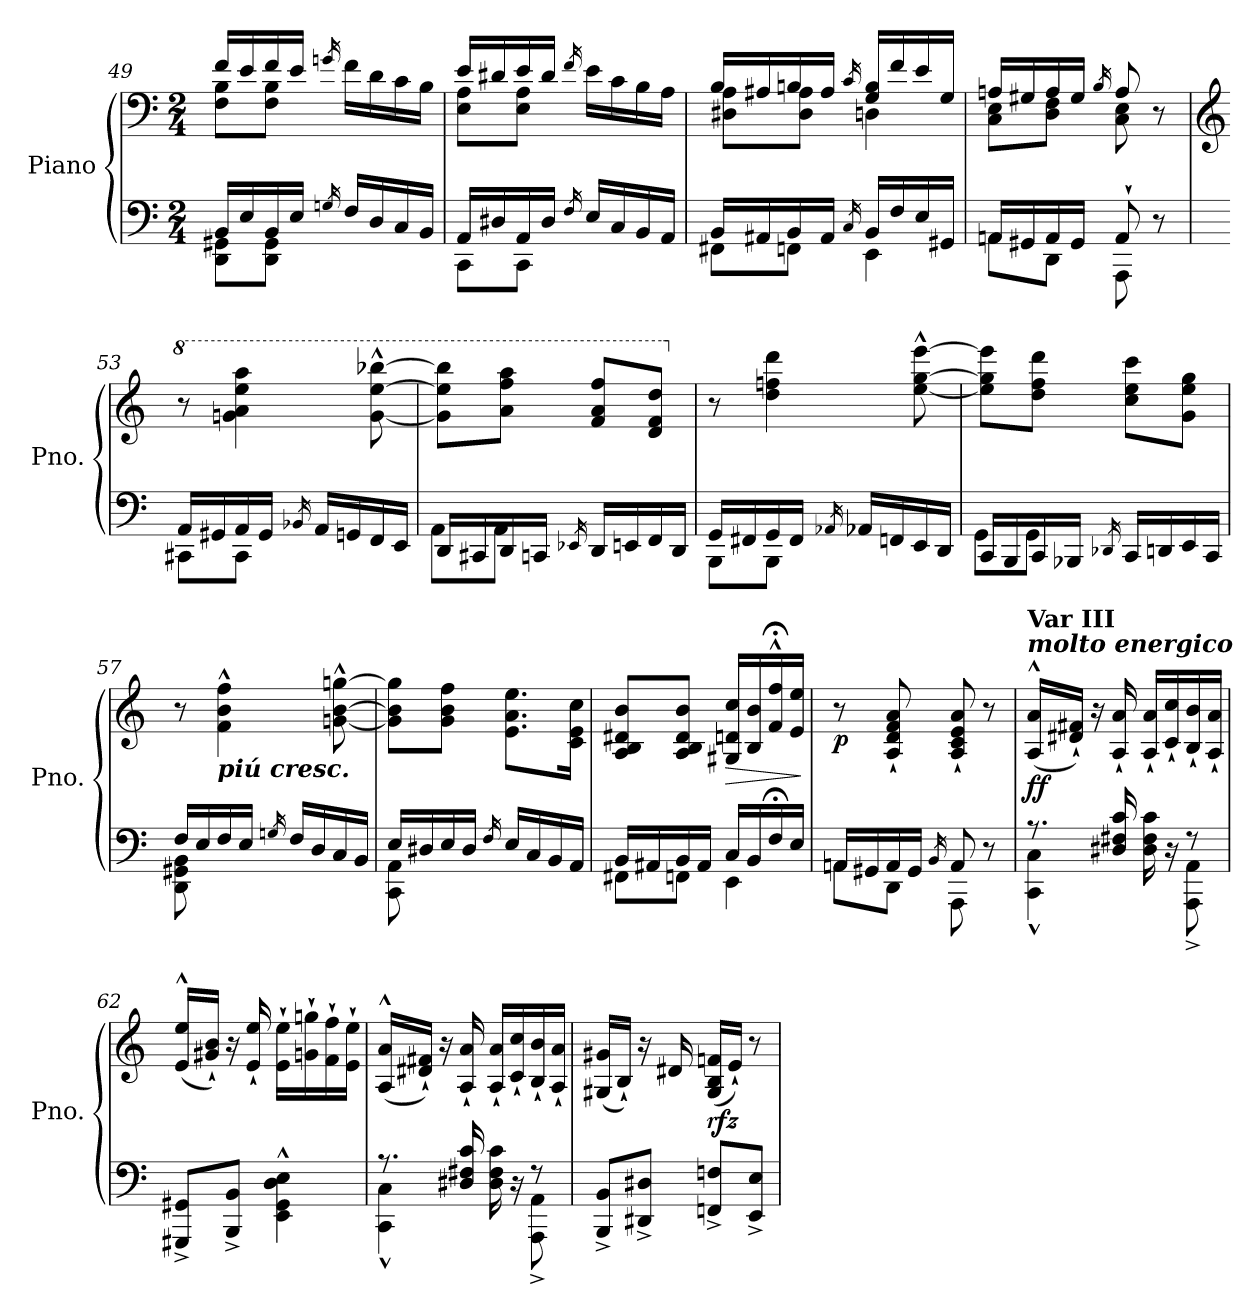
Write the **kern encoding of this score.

**kern	**kern	**dynam
*part1	*part1	*part1
*staff2	*staff1	*staff1/2
*I"Piano	*	*
*I'Pno.	*	*
*clefF4	*clefF4	*
*k[]	*k[]	*
*M2/4	*M2/4	*
=49	=49	=49
*^	*^	*
16BB/LL	8DD\ 8GG#X\L	16f/LL	8F\ 8B\L	.
16E/	.	16e/	.	.
16BB/	8DD\ 8GG#\J	16f/	8F\ 8B\J	.
16E/JJ	.	16e/JJ	.	.
16qGn/	.	16qgn/	.	.
16F/LL	4ryy	16f\LL	4ryy	.
16D/	.	16d\	.	.
16C/	.	16c\	.	.
16BB/JJ	.	16B\JJ	.	.
!!LO:LB:g=z	!!
=50	=50	=50	=50	=50
16AA/LL	8CC\L	16e/LL	8E\ 8A\L	.
16D#X/	.	16d#X/	.	.
16AA/	8CC\J	16e/	8E\ 8A\J	.
16D#/JJ	.	16d#/JJ	.	.
16qF/	.	16qf/	.	.
16E/LL	4ryy	16e\LL	4ryy	.
16C/	.	16c\	.	.
16BB/	.	16B\	.	.
16AA/JJ	.	16A\JJ	.	.
=51	=51	=51	=51	=51
16BB/LL	8FF#X\L	16B/LL	8D#X\ 8A\L	.
16AA#X/	.	16A#X/	.	.
16BB/	8FFn\J	16Bn/	8D#\ 8A#\J	.
16AA#/JJ	.	16A#/JJ	.	.
16qC/	.	16qc/	.	.
16BB/LL	4EE\	16G/ 16B/LL	4Dn\	.
16F/	.	16f/	.	.
16E/	.	16e/	.	.
16GG#X/JJ	.	16G/JJ	.	.
=52	=52	=52	=52	=52
16AAn/LL	8AA\L	16An/LL	8C\ 8E\L	.
16GG#X/	.	16G#X/	.	.
16AA/	8DD\J	16A/	8D\ 8F\J	.
16GG#/JJ	.	16G#/JJ	.	.
.	.	16qB/	.	.
8AA`/	8AAA\	8A/	8C\ 8E\	.
8r	8ryy	8r	8ryy	.
*	*	*v	*v	*
=53	=53	=53	=53
*	*	*clefG2	*
*	*	*8va	*
16AA/LL	8CC#X\L	8r	.
16GG#X/	.	.	.
16AA/	8CC#\J	4ggn\ 4aa\ 4eee\ 4aaa\	.
16GG#/JJ	.	.	.
16qBB-X/	.	.	.
16AA/LL	4ryy	.	.
16GGn/	.	.	.
16FF/	.	[8gg\^^ [8eee\^^ [8bbb-X\^^	.
16EE/JJ	.	.	.
!!LO:LB:g=z
=54	=54	=54	=54
16DD/LL	8AA\L	8gg\] 8eee\] 8bbb-\]L	.
16CC#X/	.	.	.
16DD/	8AA\J	8aa\ 8fff\ 8aaa\J	.
16CCn/JJ	.	.	.
16qEE-X/	.	.	.
16DD/LL	4ryy	8ff/ 8aa/ 8fff/L	.
16EEn/	.	.	.
16FF/	.	8dd/ 8ff/ 8ddd/J	.
16DD/JJ	.	.	.
=55	=55	=55	=55
*	*	*X8va	*
16GG/LL	8BBB\L	8r	.
16FF#X/	.	.	.
16GG/	8BBB\J	4dd\ 4ffn\ 4ddd\	.
16FF#/JJ	.	.	.
16qAA-X/	.	.	.
16AA-/LL	4ryy	.	.
16FFn/	.	.	.
16EE/	.	[8ee\^^ [8gg\^^ [8eee\^^	.
16DD/JJ	.	.	.
=56	=56	=56	=56
16CC/LL	8GG\L	8ee\] 8gg\] 8eee\]L	.
16BBB/	.	.	.
16CC/	8GG\J	8dd\ 8ff\ 8ddd\J	.
16BBB-X/JJ	.	.	.
16qDD-X/	.	.	.
16CC/LL	4ryy	8cc\ 8ee\ 8ccc\L	.
16DDn/	.	.	.
16EE/	.	8g\ 8ee\ 8gg\J	.
16CC/JJ	.	.	.
=57	=57	=57	=57
16F/LL	8DD\ 8GG#X\ 8BB\	8r	.
16E/	.	.	.
!	!	!LO:TX:b:Bi:t=piú cresc.	!
16F/	4.ryy	4f\^^ 4b\^^ 4ff\^^	.
16E/JJ	.	.	.
16qGn/	.	.	.
16F/LL	.	.	.
16D/	.	.	.
16C/	.	[8gn\^^ [8b\^^ [8ggn\^^	.
16BB/JJ	.	.	.
!!LO:LB:g=z
=58	=58	=58	=58
16E/LL	8CC\ 8AA\	8g\] 8b\] 8gg\]L	.
16D#X/	.	.	.
16E/	4.ryy	8g\ 8b\ 8ff\J	.
16D#/JJ	.	.	.
16qF/	.	.	.
16E/LL	.	8.e\ 8.a\ 8.ee\L	.
16C/	.	.	.
16BB/	.	.	.
16AA/JJ	.	16c\ 16e\ 16cc\Jk	.
=59	=59	=59	=59
16BB/LL	8FF#X\L	8A/ 8B/ 8d#X/ 8b/L	.
16AA#X/	.	.	.
16BB/	8FFn\J	8A/ 8B/ 8d#/ 8b/J	.
16AA#/JJ	.	.	.
!	!	!	!LO:HP:b
16C/LL	4EE\	16G#X/ 16dn/ 16cc/LL	>
16BB/	.	16B/ 16b/	.
16F;</	.	16f/;<^^ 16ff/;<^^	.
16E/JJ	.	16e/ 16ee/JJ	.
*v	*v	*	*
.	.	]
=60	=60	=60
*^	*	*
!	!	!	!LO:DY:b
16AAn/LL	8AA\L	8r	p
16GG#X/	.	.	.
16AA/	8DD\J	8A/` 8d/` 8f/` 8a/`	.
16GG#/JJ	.	.	.
16qBB/	.	.	.
8AA/	8AAA\	8A/` 8c/` 8e/` 8a/`	.
8r	8ryy	8r	.
=61	=61	=61	=61
!	!	!LO:TX:a:Bi:t=molto energico	!
!	!	!LO:TX:a:B:t=Var III	!
!	!	!	!LO:DY:b
8.r	4CC\^^ 4C\^^	(<16A/^^ 16a/^^LL	ff
.	.	16d#X/` 16f#X/`JJ)	.
.	.	16r	.
16D#X/ 16F#X/ 16c/	.	16A/` 16a/`	.
16D#\ 16F#\ 16c\	8ryy	16A/` 16a/`LL	.
16r	.	16c/` 16cc/`	.
8r	8AAA\^ 8AA\^	16B/` 16b/`	.
.	.	16A/` 16a/`JJ	.
*v	*v	*	*
=62	=62	=62
8GGG#X/^ 8GG#X/^L	(<16e/^^ 16ee/^^LL	.
.	16g#X/` 16b/`JJ)	.
8BBB/^ 8BB/^J	16r	.
.	16e/` 16ee/`	.
4EE\^^ 4GG#\^^ 4D\^^ 4E\^^	16e\` 16ee\`LL	.
.	16gn\` 16ggn\`	.
.	16f\` 16ff\`	.
.	16e\` 16ee\`JJ	.
!!LO:LB:g=z
=63	=63	=63
*^	*	*
8.r	4CC\^^ 4C\^^	(<16A/^^ 16a/^^LL	.
.	.	16d#X/` 16f#X/`JJ)	.
.	.	16r	.
16D#X/ 16F#X/ 16c/	.	16A/` 16a/`	.
16D#\ 16F#\ 16c\	8ryy	16A/` 16a/`LL	.
16r	.	16c/` 16cc/`	.
8r	8AAA\^ 8AA\^	16B/` 16b/`	.
.	.	16A/` 16a/`JJ	.
*v	*v	*	*
=64	=64	=64
8BBB/^ 8BB/^L	(<16G#X/ 16g#X/LL	.
.	16B`/JJ)	.
8DD#X/^ 8D#X/^J	16r	.
.	16d#X/	.
!	!	!LO:DY:b
8FFn/^ 8Fn/^L	(<16G#/ 16B/ 16fn/LL	rfz
.	16e`/JJ)	.
8EE/^ 8E/^J	8r	.
=	=	=
*-	*-	*-
